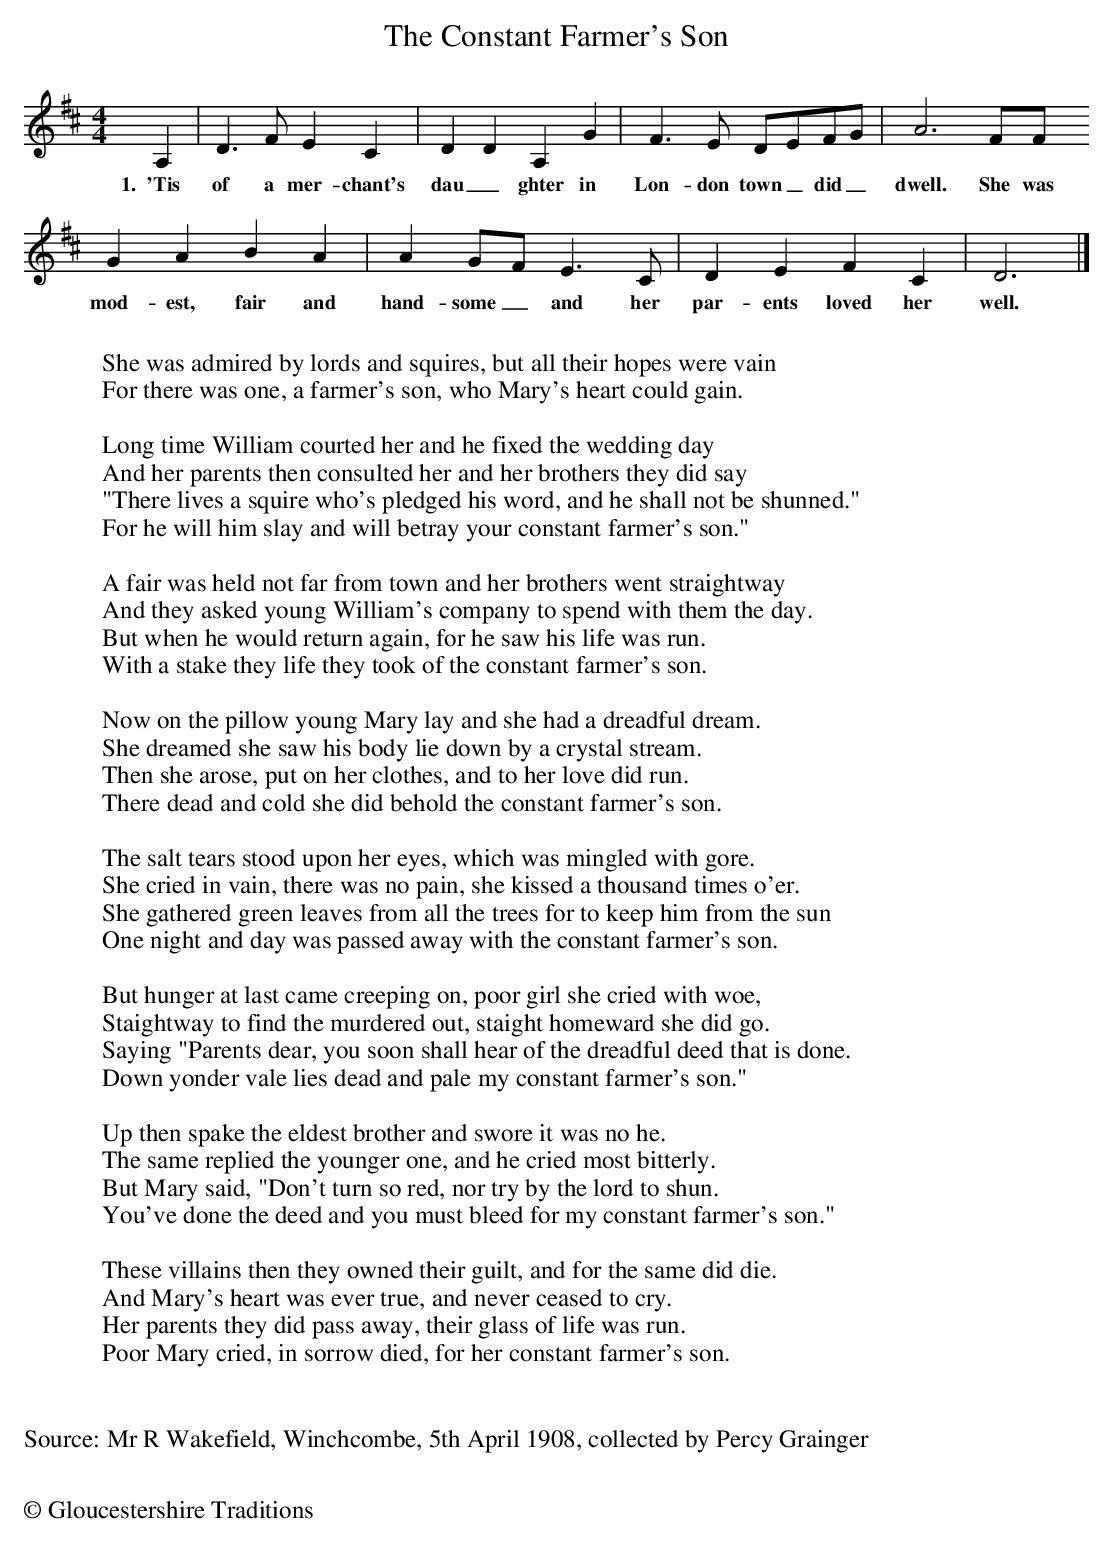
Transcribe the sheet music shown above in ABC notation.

X:1
T: The Constant Farmer's Son
M: 4/4
L: 1/4
K: D
A, | D>FEC | DDA,G | F>E D/E/F/G/ | A3 F/F/
w:1.~~'Tis of a mer-chant's dau_ghter  in Lon-don town_ did_ dwell.  She was
GABA | AG/F/E>C | DEFC | D3 |]
w:mod-est, fair and hand-some_ and her par-ents loved her well.
W:
W:She was admired by lords and squires, but all their hopes were vain
W:For there was one, a farmer's son, who Mary's heart could gain.
W:
W:Long time William courted her and he fixed the wedding day
W:And her parents then consulted her and her brothers they did say
W:"There lives a squire who's pledged his word, and he shall not be shunned."
W:For he will him slay and will betray your constant farmer's son."
W:
W:A fair was held not far from town and her brothers went straightway
W:And they asked young William's company to spend with them the day.
W:But when he would return again, for he saw his life was run.
W:With a stake they life they took of the constant farmer's son.
W:
W:Now on the pillow young Mary lay and she had a dreadful dream.
W:She dreamed she saw his body lie down by a crystal stream.
W:Then she arose, put on her clothes, and to her love did run.
W:There dead and cold she did behold the constant farmer's son.
W:
W:The salt tears stood upon her eyes, which was mingled with gore.
W:She cried in vain, there was no pain, she kissed a thousand times o'er.
W:She gathered green leaves from all the trees for to keep him from the sun
W:One night and day was passed away with the constant farmer's son.
W:
W:But hunger at last came creeping on, poor girl she cried with woe,
W:Staightway to find the murdered out, staight homeward she did go.
W:Saying "Parents dear, you soon shall hear of the dreadful deed that is done.
W:Down yonder vale lies dead and pale my constant farmer's son."
W:
W:Up then spake the eldest brother and swore it was no he.
W:The same replied the younger one, and he cried most bitterly.
W:But Mary said, "Don't turn so red, nor try by the lord to shun.
W:You've done the deed and you must bleed for my constant farmer's son."
W:
W:These villains then they owned their guilt, and for the same did die.
W:And Mary's heart was ever true, and never ceased to cry.
W:Her parents they did pass away, their glass of life was run.
W:Poor Mary cried, in sorrow died, for her constant farmer's son.
W:
W:
